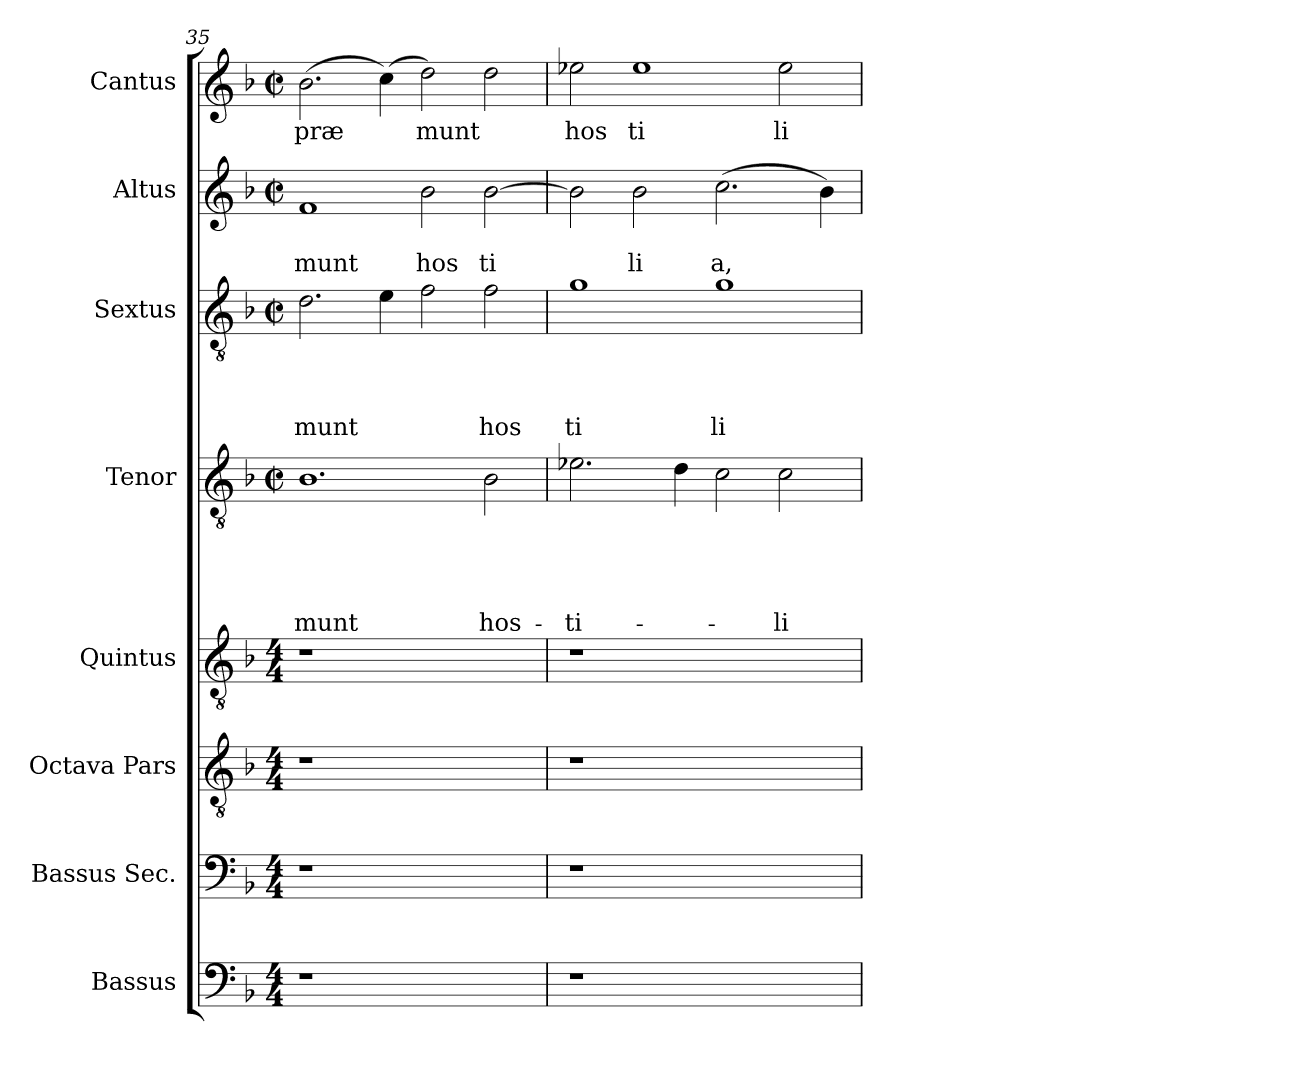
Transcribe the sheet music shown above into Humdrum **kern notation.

**kern	**kern	**kern	**kern	**kern	**text	**text	**text	**text	**text	**kern	**text	**text	**text	**text	**kern	**text	**text	**kern	**text
*part8	*part7	*part6	*part5	*part4	*part4	*part4	*part4	*part4	*part4	*part3	*part3	*part3	*part3	*part3	*part2	*part2	*part2	*part1	*part1
*staff8	*staff7	*staff6	*staff5	*staff4	*staff4	*staff4	*staff4	*staff4	*staff4	*staff3	*staff3	*staff3	*staff3	*staff3	*staff2	*staff2	*staff2	*staff1	*staff1
*I"Bassus	*I"Bassus Sec.	*I"Octava Pars	*I"Quintus	*I"Tenor	*	*	*	*	*	*I"Sextus	*	*	*	*	*I"Altus	*	*	*I"Cantus	*
*I'Bassus	*I'Bassus Sec.	*I'Octava Pars	*I'Quintus	*I'Tenor	*	*	*	*	*	*I'Sextus	*	*	*	*	*I'Altus	*	*	*I'Cantus	*
*clefF4	*clefF4	*clefGv2	*clefGv2	*clefGv2	*	*	*	*	*	*clefGv2	*	*	*	*	*clefG2	*	*	*clefG2	*
*	*	*	*	*ITrd-3c-5	*	*	*	*	*	*ITrd-3c-5	*	*	*	*	*ITrd-3c-5	*	*	*ITrd-3c-5	*
*k[b-]	*k[b-]	*k[b-]	*k[b-]	*k[b-e-]	*	*	*	*	*	*k[b-e-]	*	*	*	*	*k[b-e-]	*	*	*k[b-e-]	*
*F:	*F:	*F:	*F:	*B-:	*	*	*	*	*	*B-:	*	*	*	*	*B-:	*	*	*B-:	*
*M4/4	*M4/4	*M4/4	*M4/4	*M2/2	*	*	*	*	*	*M2/2	*	*	*	*	*M2/2	*	*	*M2/2	*
*	*	*	*	*met(c|)	*	*	*	*	*	*met(c|)	*	*	*	*	*met(c|)	*	*	*met(c|)	*
=35	=35	=35	=35	=35	=35	=35	=35	=35	=35	=35	=35	=35	=35	=35	=35	=35	=35	=35	=35
!	!	!	!	!	!	!	!	!	!LO:LY:b	!	!	!	!	!LO:LY:b	!	!	!LO:LY:b	!	!LO:LY:b
1r	1r	1r	1r	1.e-	.	.	.	.	-munt	2.g\	.	.	.	munt	1b-	.	munt	(>2.ee-\	præ
.	.	.	.	.	.	.	.	.	.	4a\	.	.	.	.	.	.	.	(>4ff\)	.
!	!	!	!	!	!	!	!	!	!	!	!	!	!	!	!	!	!LO:LY:b	!	!LO:LY:b
1ryy	1ryy	1ryy	1ryy	.	.	.	.	.	.	2b-\	.	.	.	.	2ee-\	.	hos	2gg\)	munt
!	!	!	!	!	!	!	!	!	!LO:LY:b	!	!	!	!	!LO:LY:b	!	!	!LO:LY:b	!	!
.	.	.	.	2e-\	.	.	.	.	hos-	2b-\	.	.	.	hos	[>2ee-\	.	ti	2gg\	.
=36	=36	=36	=36	=36	=36	=36	=36	=36	=36	=36	=36	=36	=36	=36	=36	=36	=36	=36	=36
!	!	!	!	!	!	!	!	!	!LO:LY:b	!	!	!	!	!LO:LY:b	!	!	!	!	!LO:LY:b
1r	1r	1r	1r	2.a-\	.	.	.	.	-ti-	1cc	.	.	.	ti	2ee-\]	.	.	2aa-X\	hos
!	!	!	!	!	!	!	!	!	!	!	!	!	!	!	!	!	!LO:LY:b	!	!LO:LY:b
.	.	.	.	.	.	.	.	.	.	.	.	.	.	.	2ee-\	.	li	1aa-	ti
.	.	.	.	4g\	.	.	.	.	.	.	.	.	.	.	.	.	.	.	.
!	!	!	!	!	!	!	!	!	!	!	!	!	!	!LO:LY:b	!	!	!LO:LY:b	!	!
1ryy	1ryy	1ryy	1ryy	2f\	.	.	.	.	.	1cc	.	.	.	li	(>2.ff\	.	a,	.	.
!	!	!	!	!	!	!	!	!	!LO:LY:b	!	!	!	!	!	!	!	!	!	!LO:LY:b
.	.	.	.	2f\	.	.	.	.	-li-	.	.	.	.	.	.	.	.	2aa-\	li
.	.	.	.	.	.	.	.	.	.	.	.	.	.	.	4ee-\)	.	.	.	.
=	=	=	=	=	=	=	=	=	=	=	=	=	=	=	=	=	=	=	=
*-	*-	*-	*-	*-	*-	*-	*-	*-	*-	*-	*-	*-	*-	*-	*-	*-	*-	*-	*-
